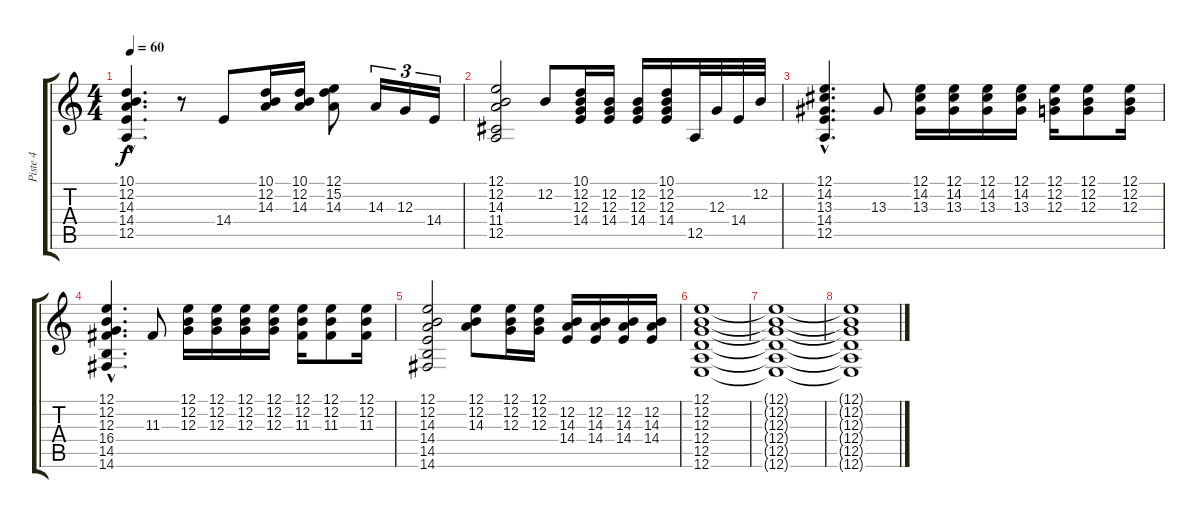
\track ("Piste 4" "Piste 4") {instrument acousticgrandpiano}
\staff {score tabs}
\tuning (E4 B3 G3 D3 A2 E2) {hide}
\ts (4 4)
\tempo 60
\clef g2
\ks c
(10.1{hac} 12.2{hac} 14.3{hac} 14.4{hac} 12.5{hac}).4{d dy f} r.8 14.4.8 (10.1 12.2 14.3).16 (10.1 12.2 14.3).16 (12.1 15.2 14.3).8 14.3.16{tu (3 2)} 12.3.16{tu (3 2)} 14.4.16{tu (3 2)} |
(12.1 12.2 14.3 11.4 12.5).2 12.2.8 (10.1 12.2 12.3 14.4).16 (12.2 12.3 14.4).16 (12.2 12.3 14.4).16 (10.1 12.2 12.3 14.4).16 12.5.32 12.3.32 14.4.32 12.2.32 |
(12.1{hac} 14.2{hac} 13.3{hac} 14.4{hac} 12.5{hac}).4{d} 13.3.8 (12.1 14.2 13.3).16 (12.1 14.2 13.3).16 (12.1 14.2 13.3).16 (12.1 14.2 13.3).16 (12.1 12.2 12.3).16 (12.1 12.2 12.3).8 (12.1 12.2 12.3).16 |
(12.1{hac} 12.2{hac} 12.3{hac} 16.4{hac} 14.5{hac} 14.6{hac}).4{d} 11.3.8 (12.1 12.2 12.3).16 (12.1 12.2 12.3).16 (12.1 12.2 12.3).16 (12.1 12.2 12.3).16 (12.1 12.2 11.3).16 (12.1 12.2 11.3).8 (12.1 12.2 11.3).16 |
(12.1 12.2 14.3 14.4 14.5 14.6).2 (12.1 12.2 14.3).8 (12.1 12.2 12.3).16 (12.1 12.2 12.3).16 (12.2 14.3 14.4).16 (12.2 14.3 14.4).16 (12.2 14.3 14.4).16 (12.2 14.3 14.4).16 |
(12.1 12.2 12.3 12.4 12.5 12.6).1 |
(12.1{t} 12.2{t} 12.3{t} 12.4{t} 12.5{t} 12.6{t}).1{volume 0} |
(12.1{t} 12.2{t} 12.3{t} 12.4{t} 12.5{t} 12.6{t}).1
